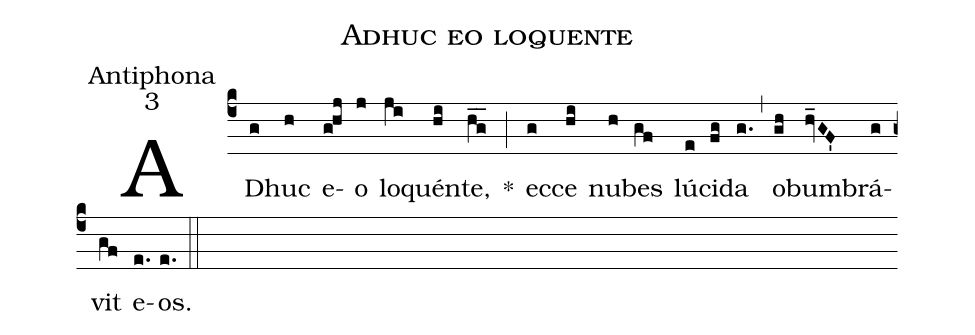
name:Adhuc eo loquente;
office-part:Antiphona;
mode:3;
%%
(c4) AD(g)huc(h) e(g!hj)o(j) lo(ji)quén(hi)te,(hg__) *(;) ec(g)ce(hi) nu(h)bes(gf) lú(e)ci(fg)da(g.) (,) o(gh)bum(hv_GF')brá(g)vit(gf) e(e.)os.(e.) (::)
